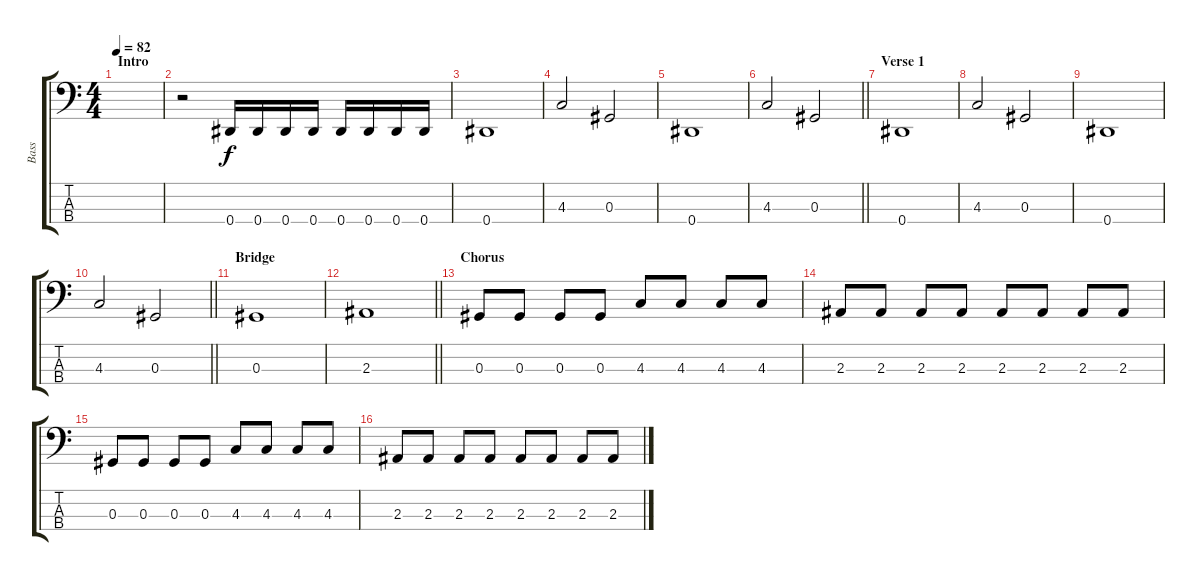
\track ("Bass" "Bass") {instrument electricbassfinger}
\staff {score tabs}
\tuning (Gb2 Db2 Ab1 Eb1) {hide}
\ts (4 4)
\section ("" "Intro")
\tempo 82
\clef f4
\ks c
|
r.2{volume 13} 0.4.16 0.4.16 0.4.16 0.4.16 0.4.16 0.4.16 0.4.16 0.4.16 |
0.4.1 |
4.3.2 0.3.2 |
0.4.1 |
\barLineRight lightlight
4.3.2 0.3.2 |
\section ("" "Verse 1")
0.4.1 |
4.3.2 0.3.2 |
0.4.1 |
\barLineRight lightlight
4.3.2 0.3.2 |
\section ("" "Bridge")
0.3.1 |
\barLineRight lightlight
2.3.1 |
\section ("" "Chorus")
0.3.8 0.3.8 0.3.8 0.3.8 4.3.8 4.3.8 4.3.8 4.3.8 |
2.3.8 2.3.8 2.3.8 2.3.8 2.3.8 2.3.8 2.3.8 2.3.8 |
0.3.8 0.3.8 0.3.8 0.3.8 4.3.8 4.3.8 4.3.8 4.3.8 |
2.3.8 2.3.8 2.3.8 2.3.8 2.3.8 2.3.8 2.3.8 2.3.8
